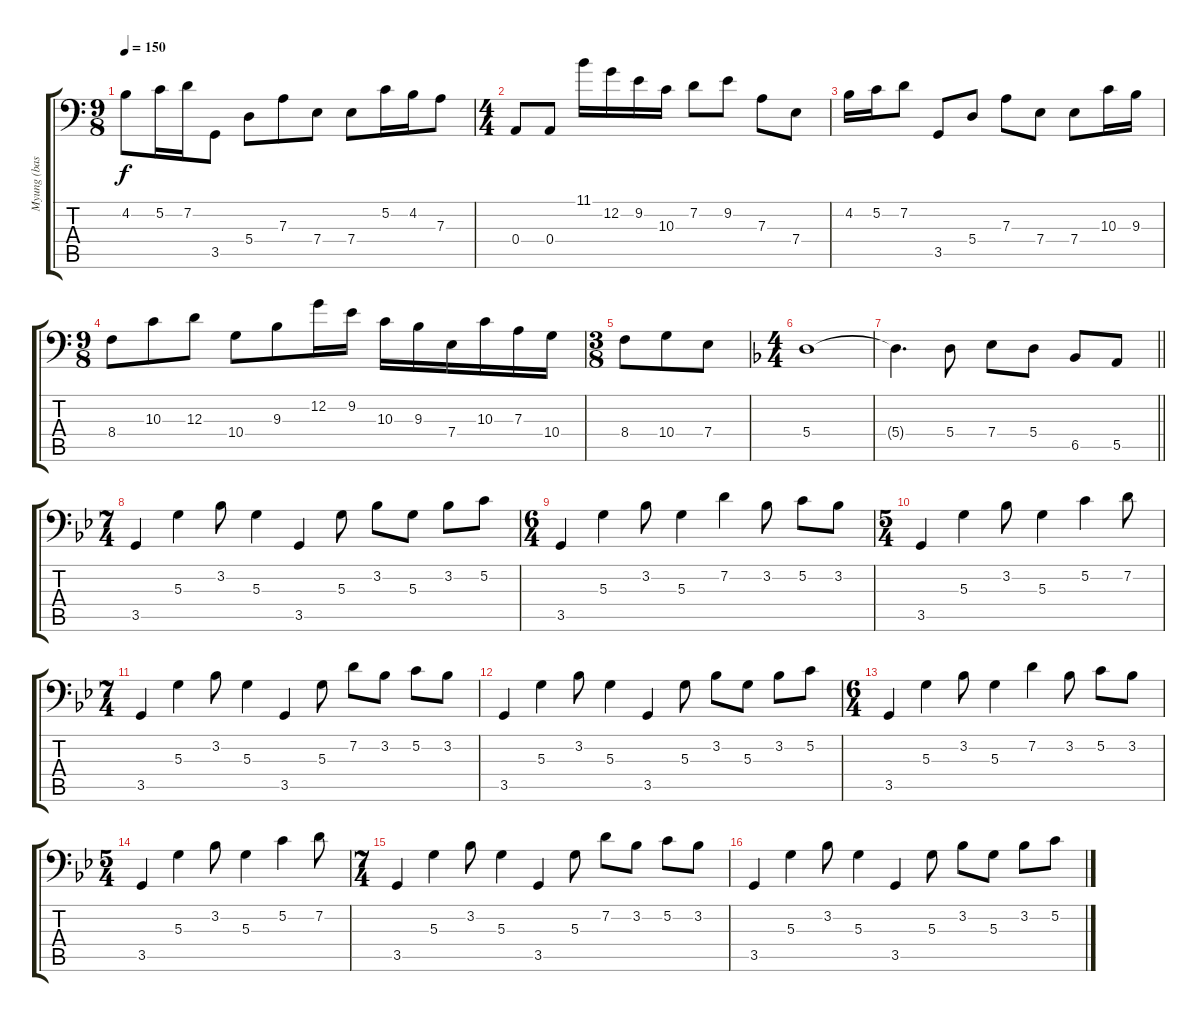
\track ("Myung (bass)" "Myung (bas") {instrument electricbassfinger}
\staff {score tabs}
\tuning (C3 G2 D2 A1 E1 A0) {hide}
\ts (9 8)
\tempo 150
\clef f4
\ks aminor
4.2.8{dy f} 5.2.16 7.2.16 3.5.8 5.4.8 7.3.8 7.4.8 7.4.8 5.2.16 4.2.16 7.3.8 |
\ts (4 4)
0.4.8 0.4.8 11.1.16 12.2.16 9.2.16 10.3.16 7.2.8 9.2.8 7.3.8 7.4.8 |
4.2.16 5.2.16 7.2.8 3.5.8 5.4.8 7.3.8 7.4.8 7.4.8 10.3.16 9.3.16 |
\ts (9 8)
8.4.8 10.3.8 12.3.8 10.4.8 9.3.8 12.2.16 9.2.16 10.3.16 9.3.16 7.4.16 10.3.16 7.3.16 10.4.16 |
\ts (3 8)
8.4.8 10.4.8 7.4.8 |
\ts (4 4)
\ks dminor
5.4.1 |
\barLineRight lightlight
5.4{t}.4{d} 5.4.8 7.4.8 5.4.8 6.5.8 5.5.8 |
\ts (7 4)
\ks gminor
3.5.4 5.3.4 3.2.8 5.3.4 3.5.4 5.3.8 3.2.8 5.3.8 3.2.8 5.2.8 |
\ts (6 4)
3.5.4 5.3.4 3.2.8 5.3.4 7.2.4 3.2.8 5.2.8 3.2.8 |
\ts (5 4)
3.5.4 5.3.4 3.2.8 5.3.4 5.2.4 7.2.8 |
\ts (7 4)
3.5.4 5.3.4 3.2.8 5.3.4 3.5.4 5.3.8 7.2.8 3.2.8 5.2.8 3.2.8 |
3.5.4 5.3.4 3.2.8 5.3.4 3.5.4 5.3.8 3.2.8 5.3.8 3.2.8 5.2.8 |
\ts (6 4)
3.5.4 5.3.4 3.2.8 5.3.4 7.2.4 3.2.8 5.2.8 3.2.8 |
\ts (5 4)
3.5.4 5.3.4 3.2.8 5.3.4 5.2.4 7.2.8 |
\ts (7 4)
3.5.4 5.3.4 3.2.8 5.3.4 3.5.4 5.3.8 7.2.8 3.2.8 5.2.8 3.2.8 |
3.5.4 5.3.4 3.2.8 5.3.4 3.5.4 5.3.8 3.2.8 5.3.8 3.2.8 5.2.8
